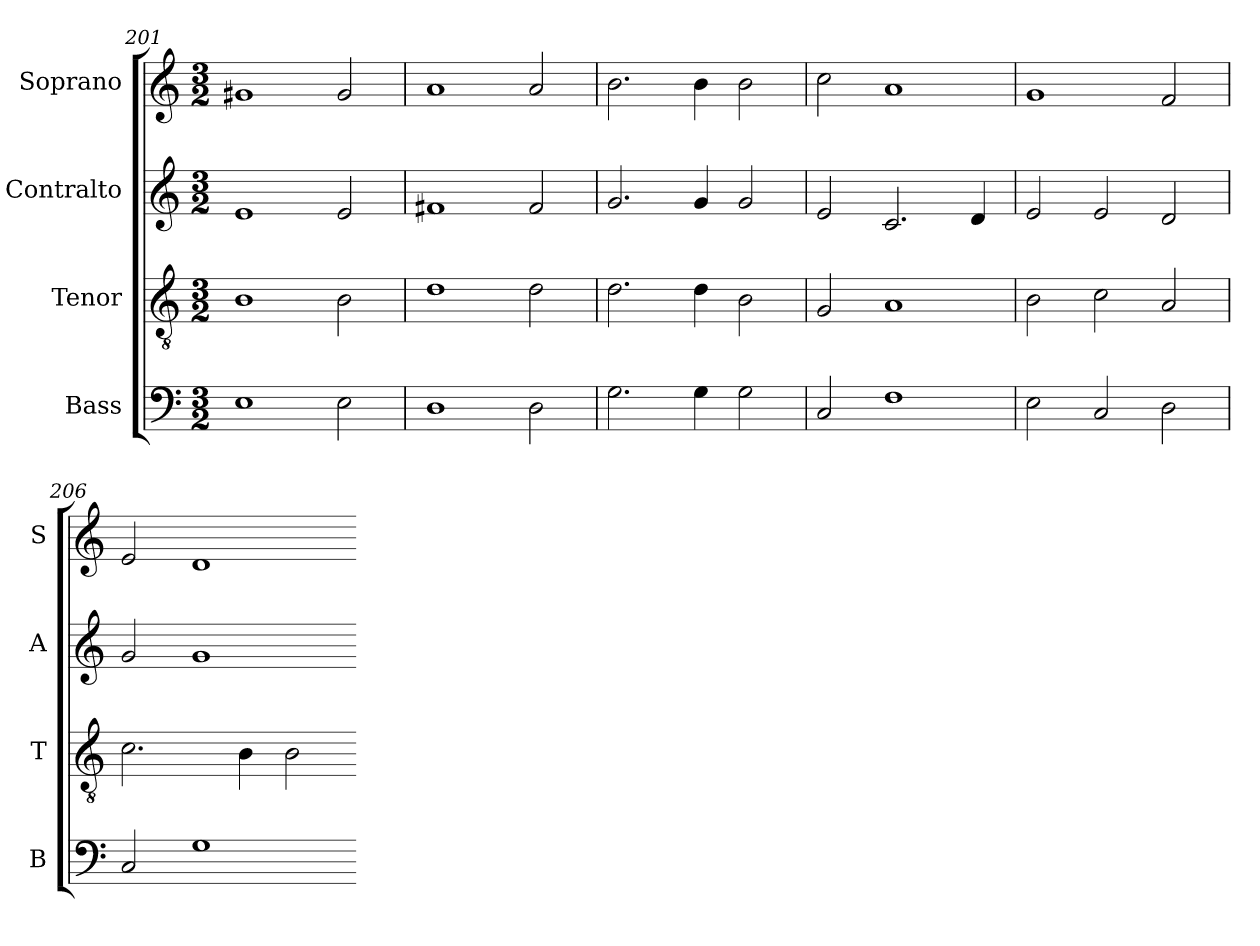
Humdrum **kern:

**kern	**kern	**kern	**kern
*part4	*part3	*part2	*part1
*staff4	*staff3	*staff2	*staff1
*I"Bass	*I"Tenor	*I"Contralto	*I"Soprano
*I'B	*I'T	*I'A	*I'S
*clefF4	*clefGv2	*clefG2	*clefG2
*k[]	*k[]	*k[]	*k[]
*A:aeo	*A:aeo	*A:aeo	*A:aeo
*M3/2	*M3/2	*M3/2	*M3/2
=201	=201	=201	=201
1E	1B	1e	1g#X
2E	2B	2e	2g#
=202	=202	=202	=202
1D	1d	1f#X	1a
2D	2d	2f#	2a
=203	=203	=203	=203
2.G	2.d	2.g	2.b
4G	4d	4g	4b
2G	2B	2g	2b
=204	=204	=204	=204
2C	2G	2e	2cc
1F	1A	2.c	1a
.	.	4d	.
=205	=205	=205	=205
2E	2B	2e	1g
2C	2c	2e	.
2D	2A	2d	2f
=206	=206	=206	=206
2C	2.c	2g	2e
1G	.	1g	1d
.	4B	.	.
.	2B	.	.
=-	=-	=-	=-
*-	*-	*-	*-
